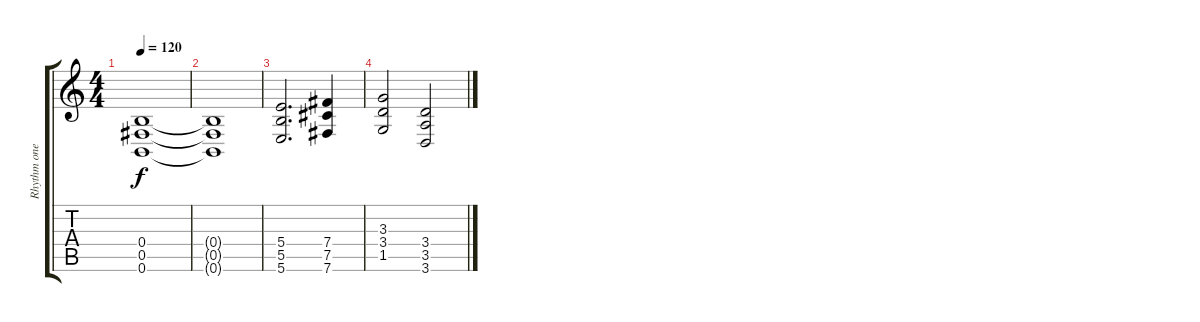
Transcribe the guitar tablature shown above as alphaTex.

\track ("Rhythm one" "Rhythm one") {instrument distortionguitar}
\staff {score tabs}
\tuning (Db4 Ab3 E3 B2 Gb2 B1) {hide}
\ts (4 4)
\tempo 120
\clef g2
\ks c
(0.4 0.5 0.6).1{dy f} |
(0.4{t} 0.5{t} 0.6{t}).1 |
(5.4 5.5 5.6).2{d} (7.4 7.5 7.6).4 |
(3.3 3.4 1.5).2 (3.4 3.5 3.6).2
